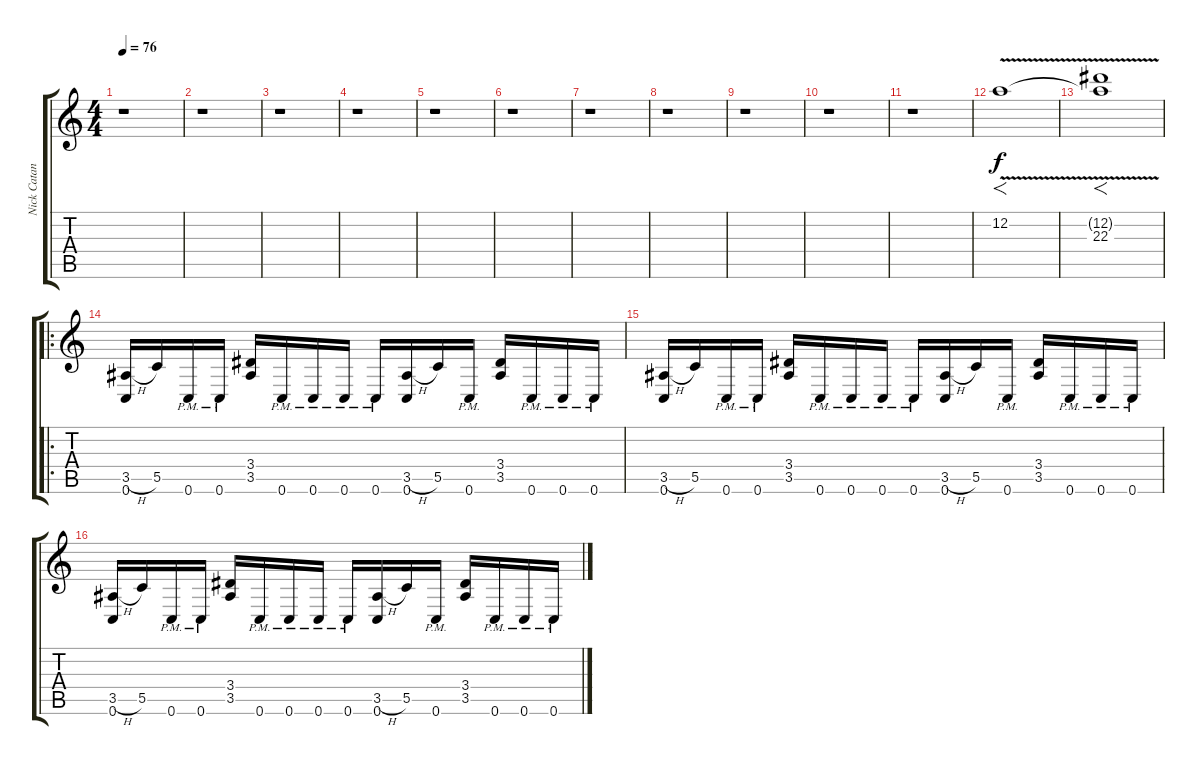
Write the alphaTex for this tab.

\track ("Nick Catanese" "Nick Catan") {instrument overdrivenguitar}
\staff {score tabs}
\tuning (D4 A3 F3 C3 G2 C2) {hide}
\ts (4 4)
\tempo 76
\clef g2
\ks c
r.1{dy f instrument overdrivenguitar} |
r.1 |
r.1 |
r.1 |
r.1 |
r.1 |
r.1 |
r.1 |
r.1 |
r.1 |
r.1 |
12.2{v}.1{f} |
(12.2{t} 22.3{v}).1{f} |
\ro
(3.5{h} 0.6).16 5.5.16 0.6{pm}.16 0.6{pm}.16 (3.4 3.5).16 0.6{pm}.16 0.6{pm}.16 0.6{pm}.16 0.6{pm}.16 (3.5{h} 0.6).16 5.5.16 0.6{pm}.16 (3.4 3.5).16 0.6{pm}.16 0.6{pm}.16 0.6{pm}.16 |
(3.5{h} 0.6).16 5.5.16 0.6{pm}.16 0.6{pm}.16 (3.4 3.5).16 0.6{pm}.16 0.6{pm}.16 0.6{pm}.16 0.6{pm}.16 (3.5{h} 0.6).16 5.5.16 0.6{pm}.16 (3.4 3.5).16 0.6{pm}.16 0.6{pm}.16 0.6{pm}.16 |
(3.5{h} 0.6).16 5.5.16 0.6{pm}.16 0.6{pm}.16 (3.4 3.5).16 0.6{pm}.16 0.6{pm}.16 0.6{pm}.16 0.6{pm}.16 (3.5{h} 0.6).16 5.5.16 0.6{pm}.16 (3.4 3.5).16 0.6{pm}.16 0.6{pm}.16 0.6{pm}.16
